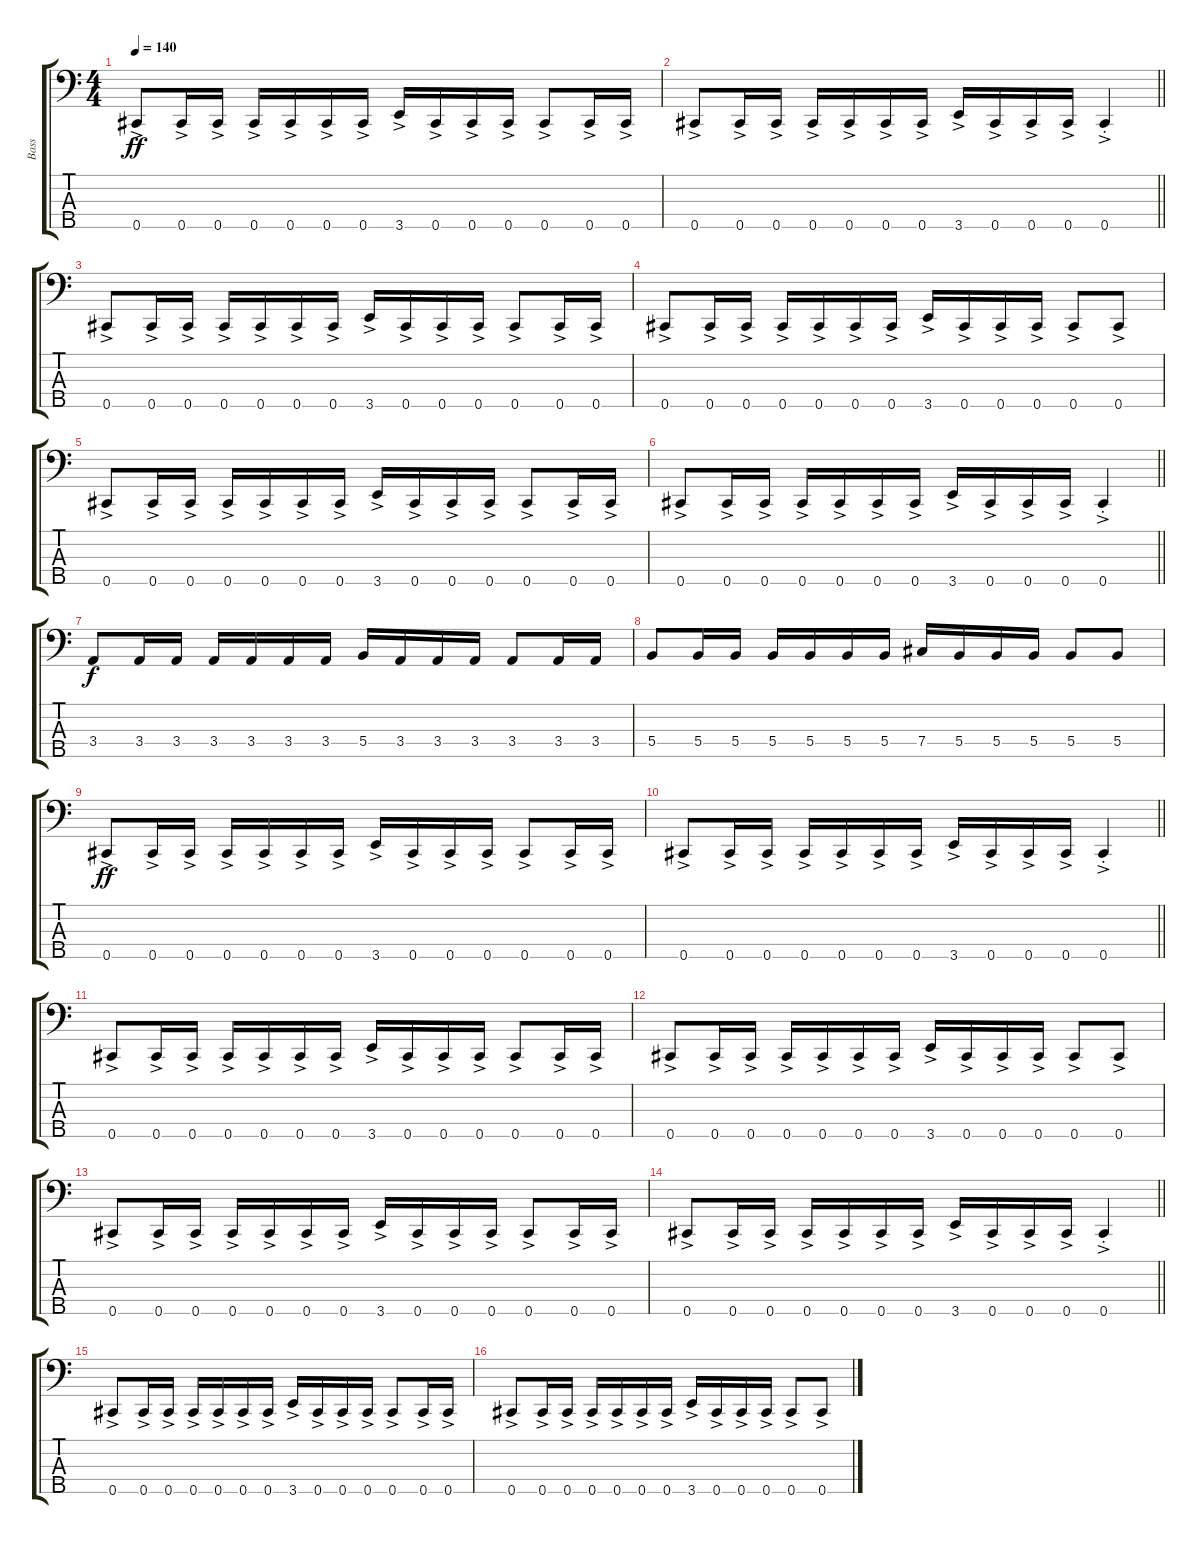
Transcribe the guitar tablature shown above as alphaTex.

\track ("Bass" "Bass") {instrument electricbassfinger}
\staff {score tabs}
\tuning (A2 E2 B1 Gb1 Db1) {hide}
\ts (4 4)
\tempo 140
\clef f4
\ks c
0.5{ac}.8{dy ff} 0.5{ac}.16 0.5{ac}.16 0.5{ac}.16 0.5{ac}.16 0.5{ac}.16 0.5{ac}.16 3.5{ac}.16 0.5{ac}.16 0.5{ac}.16 0.5{ac}.16 0.5{ac}.8 0.5{ac}.16 0.5{ac}.16 |
\barLineRight lightlight
0.5{ac}.8 0.5{ac}.16 0.5{ac}.16 0.5{ac}.16 0.5{ac}.16 0.5{ac}.16 0.5{ac}.16 3.5{ac}.16 0.5{ac}.16 0.5{ac}.16 0.5{ac}.16 0.5{ac st}.4 |
\section ("" "")
0.5{ac}.8 0.5{ac}.16 0.5{ac}.16 0.5{ac}.16 0.5{ac}.16 0.5{ac}.16 0.5{ac}.16 3.5{ac}.16 0.5{ac}.16 0.5{ac}.16 0.5{ac}.16 0.5{ac}.8 0.5{ac}.16 0.5{ac}.16 |
0.5{ac}.8 0.5{ac}.16 0.5{ac}.16 0.5{ac}.16 0.5{ac}.16 0.5{ac}.16 0.5{ac}.16 3.5{ac}.16 0.5{ac}.16 0.5{ac}.16 0.5{ac}.16 0.5{ac}.8 0.5{ac}.8 |
0.5{ac}.8 0.5{ac}.16 0.5{ac}.16 0.5{ac}.16 0.5{ac}.16 0.5{ac}.16 0.5{ac}.16 3.5{ac}.16 0.5{ac}.16 0.5{ac}.16 0.5{ac}.16 0.5{ac}.8 0.5{ac}.16 0.5{ac}.16 |
\barLineRight lightlight
0.5{ac}.8 0.5{ac}.16 0.5{ac}.16 0.5{ac}.16 0.5{ac}.16 0.5{ac}.16 0.5{ac}.16 3.5{ac}.16 0.5{ac}.16 0.5{ac}.16 0.5{ac}.16 0.5{ac st}.4 |
\section ("" "")
3.4.8{dy f} 3.4.16 3.4.16 3.4.16 3.4.16 3.4.16 3.4.16 5.4.16 3.4.16 3.4.16 3.4.16 3.4.8 3.4.16 3.4.16 |
5.4.8 5.4.16 5.4.16 5.4.16 5.4.16 5.4.16 5.4.16 7.4.16 5.4.16 5.4.16 5.4.16 5.4.8 5.4.8 |
0.5{ac}.8{dy ff} 0.5{ac}.16 0.5{ac}.16 0.5{ac}.16 0.5{ac}.16 0.5{ac}.16 0.5{ac}.16 3.5{ac}.16 0.5{ac}.16 0.5{ac}.16 0.5{ac}.16 0.5{ac}.8 0.5{ac}.16 0.5{ac}.16 |
\barLineRight lightlight
0.5{ac}.8 0.5{ac}.16 0.5{ac}.16 0.5{ac}.16 0.5{ac}.16 0.5{ac}.16 0.5{ac}.16 3.5{ac}.16 0.5{ac}.16 0.5{ac}.16 0.5{ac}.16 0.5{ac st}.4 |
\section ("" "")
0.5{ac}.8 0.5{ac}.16 0.5{ac}.16 0.5{ac}.16 0.5{ac}.16 0.5{ac}.16 0.5{ac}.16 3.5{ac}.16 0.5{ac}.16 0.5{ac}.16 0.5{ac}.16 0.5{ac}.8 0.5{ac}.16 0.5{ac}.16 |
0.5{ac}.8 0.5{ac}.16 0.5{ac}.16 0.5{ac}.16 0.5{ac}.16 0.5{ac}.16 0.5{ac}.16 3.5{ac}.16 0.5{ac}.16 0.5{ac}.16 0.5{ac}.16 0.5{ac}.8 0.5{ac}.8 |
0.5{ac}.8 0.5{ac}.16 0.5{ac}.16 0.5{ac}.16 0.5{ac}.16 0.5{ac}.16 0.5{ac}.16 3.5{ac}.16 0.5{ac}.16 0.5{ac}.16 0.5{ac}.16 0.5{ac}.8 0.5{ac}.16 0.5{ac}.16 |
\barLineRight lightlight
0.5{ac}.8 0.5{ac}.16 0.5{ac}.16 0.5{ac}.16 0.5{ac}.16 0.5{ac}.16 0.5{ac}.16 3.5{ac}.16 0.5{ac}.16 0.5{ac}.16 0.5{ac}.16 0.5{ac st}.4 |
\section ("" "")
0.5{ac}.8 0.5{ac}.16 0.5{ac}.16 0.5{ac}.16 0.5{ac}.16 0.5{ac}.16 0.5{ac}.16 3.5{ac}.16 0.5{ac}.16 0.5{ac}.16 0.5{ac}.16 0.5{ac}.8 0.5{ac}.16 0.5{ac}.16 |
0.5{ac}.8 0.5{ac}.16 0.5{ac}.16 0.5{ac}.16 0.5{ac}.16 0.5{ac}.16 0.5{ac}.16 3.5{ac}.16 0.5{ac}.16 0.5{ac}.16 0.5{ac}.16 0.5{ac}.8 0.5{ac}.8
